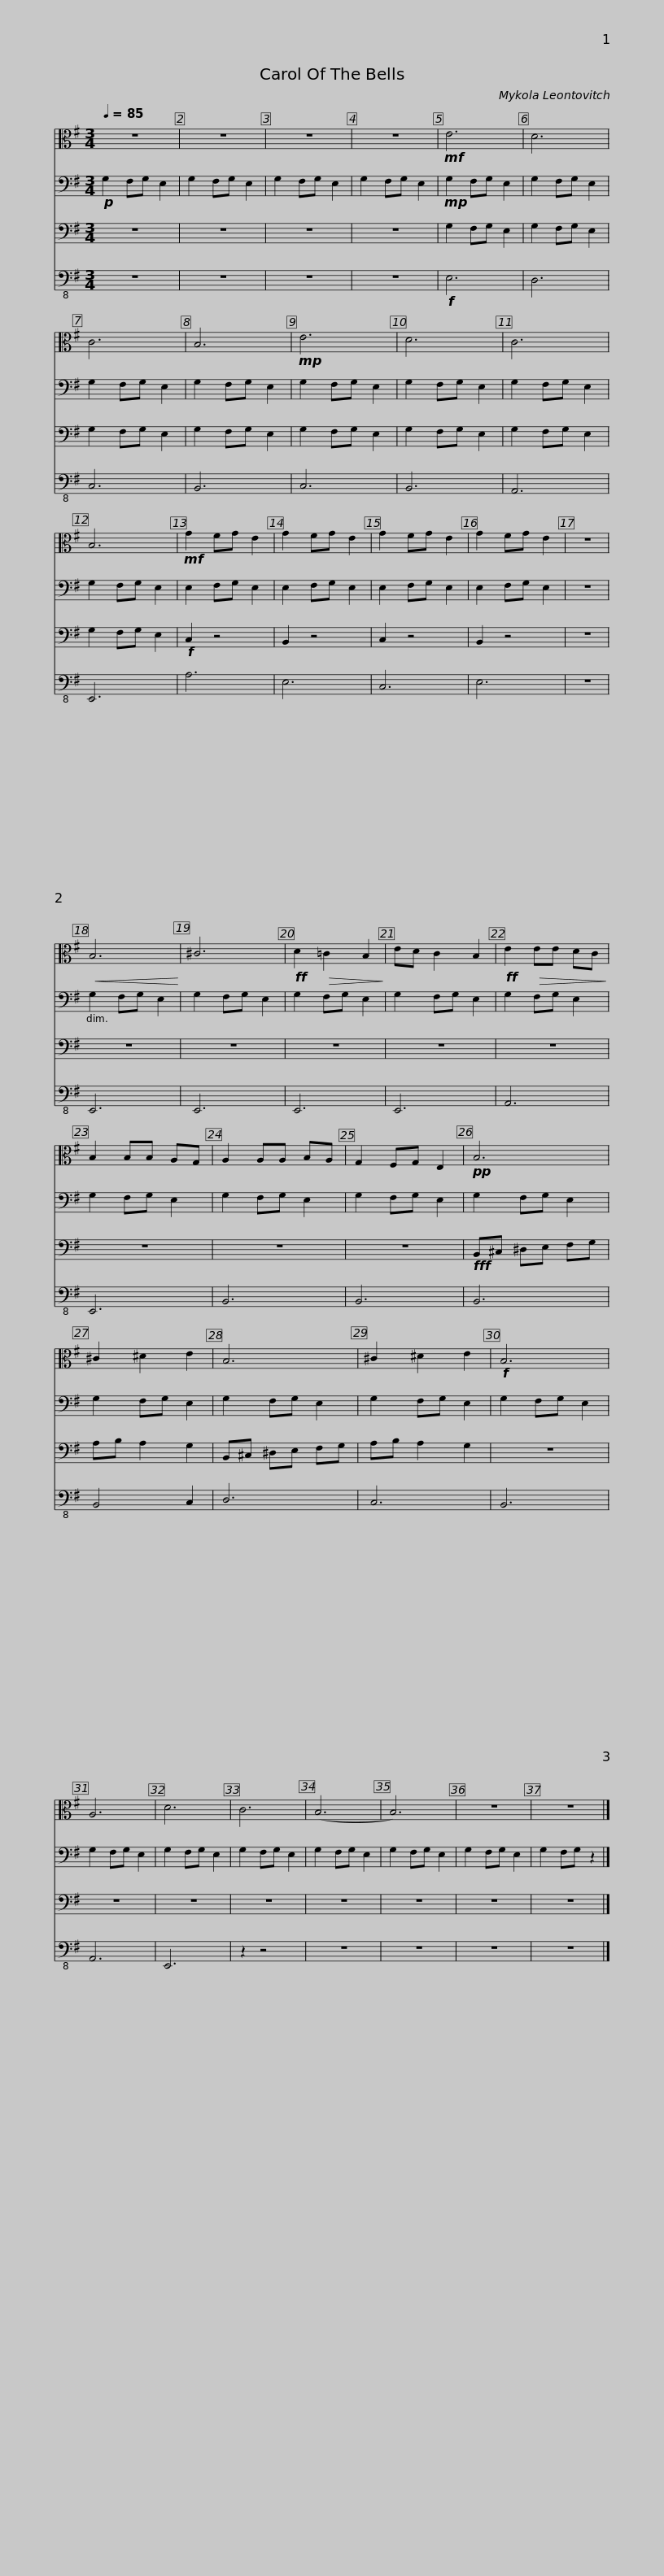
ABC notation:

X:1
%%score 1 2 3 4
L:1/8
Q:1/4=85
M:3/4
I:linebreak $
K:G
V:1 alto
V:2 bass
V:3 bass
V:4 bass-8
V:1
 z6 | z6 | z6 | z6 |!mf! E6 | %5
 D6 | C6 | B,6 |!mp! E6 |$ D6 | %10
 C6 | B,6 |!mf! G2 FG E2 | G2 FG E2 | G2 FG E2 | %15
 G2 FG E2 | z6 |!<(! B,6!<)! | ^C6 |$!ff! D2!>(! =C2 B,2!>)! | %20
 ED C2 B,2 |!ff! E2!>(! EE DC!>)! | B,2 B,B, A,G, | A,2 A,A, B,A, | G,2 F,G, E,2 | %25
!pp! B,6 | ^C2 ^D2 E2 |$ B,6 | ^C2 ^D2 E2 |!f! B,6 | %30
 A,6 | D6 | C6 | (B,6 | B,6) | %35
 z6 |$ z6 |] %37
V:2
!p! G,2 F,G, E,2 | G,2 F,G, E,2 | G,2 F,G, E,2 | G,2 F,G, E,2 |!mp! G,2 F,G, E,2 | %5
 G,2 F,G, E,2 | G,2 F,G, E,2 | G,2 F,G, E,2 | G,2 F,G, E,2 |$ G,2 F,G, E,2 | %10
 G,2 F,G, E,2 | G,2 F,G, E,2 | E,2 F,G, E,2 | E,2 F,G, E,2 | E,2 F,G, E,2 | %15
 E,2 F,G, E,2 | z6 | G,2 F,G, E,2 | G,2 F,G, E,2 |$ G,2 F,G, E,2 | %20
 G,2 F,G, E,2 | G,2 F,G, E,2 | G,2 F,G, E,2 | G,2 F,G, E,2 | G,2 F,G, E,2 | %25
 G,2 F,G, E,2 | G,2 F,G, E,2 |$ G,2 F,G, E,2 | G,2 F,G, E,2 | G,2 F,G, E,2 | %30
 G,2 F,G, E,2 | G,2 F,G, E,2 | G,2 F,G, E,2 | G,2 F,G, E,2 | G,2 F,G, E,2 | %35
 G,2 F,G, E,2 |$ G,2 F,G, z2 |] %37
V:3
 z6 | z6 | z6 | z6 | G,2 F,G, E,2 | %5
 G,2 F,G, E,2 | G,2 F,G, E,2 | G,2 F,G, E,2 | G,2 F,G, E,2 |$ G,2 F,G, E,2 | %10
 G,2 F,G, E,2 | G,2 F,G, E,2 |!f! C,2 z4 | B,,2 z4 | C,2 z4 | %15
 B,,2 z4 | z6 | z6 | z6 |$ z6 | %20
 z6 | z6 | z6 | z6 | z6 | %25
!fff! B,,^C, ^D,E, F,G, | A,B, A,2 G,2 |$ B,,^C, ^D,E, F,G, | A,B, A,2 G,2 | z6 | %30
 z6 | z6 | z6 | z6 | z6 | %35
 z6 |$ z6 |] %37
V:4
 z6 | z6 | z6 | z6 |!f! E,6 | %5
 D,6 | C,6 | B,,6 | C,6 |$ B,,6 | %10
 A,,6 | E,,6 | A,6 | E,6 | C,6 | %15
 E,6 | z6 | E,,6 | E,,6 |$ E,,6 | %20
 E,,6 | A,,6 | E,,6 | B,,6 | B,,6 | %25
 B,,6 | B,,4 C,2 |$ D,6 | C,6 | B,,6 | %30
 A,,6 | E,,6 | z2 z4 | z6 | z6 | %35
 z6 |$ z6 |] %37
